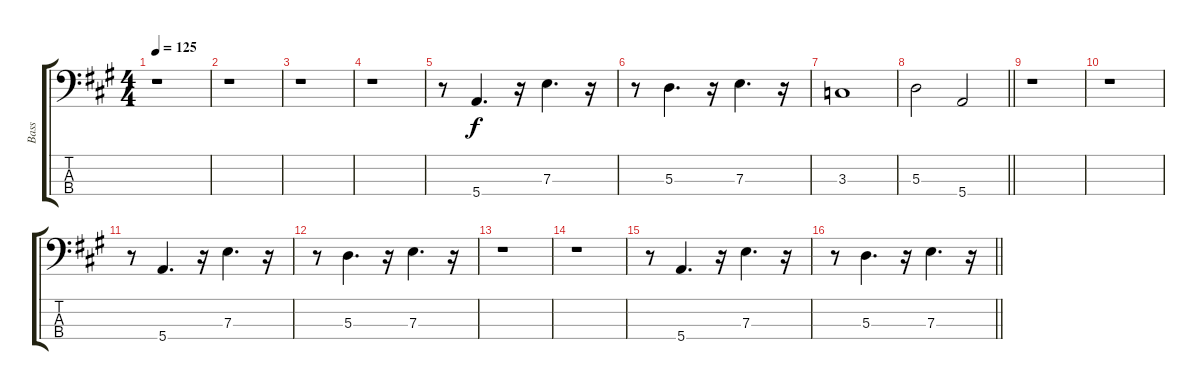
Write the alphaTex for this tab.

\track ("Bass" "Bass") {instrument fretlessbass}
\staff {score tabs}
\tuning (G2 D2 A1 E1) {hide}
\ts (4 4)
\tempo 125
\clef f4
\ks a
r.1{dy f instrument fretlessbass} |
r.1 |
r.1 |
r.1 |
r.8 5.4.4{d} r.16 7.3.4{d} r.16 |
r.8 5.3.4{d} r.16 7.3.4{d} r.16 |
3.3.1 |
\barLineRight lightlight
5.3.2 5.4.2 |
r.1 |
r.1 |
r.8 5.4.4{d} r.16 7.3.4{d} r.16 |
r.8 5.3.4{d} r.16 7.3.4{d} r.16 |
r.1 |
r.1 |
r.8 5.4.4{d} r.16 7.3.4{d} r.16 |
\barLineRight lightlight
r.8 5.3.4{d} r.16 7.3.4{d} r.16
